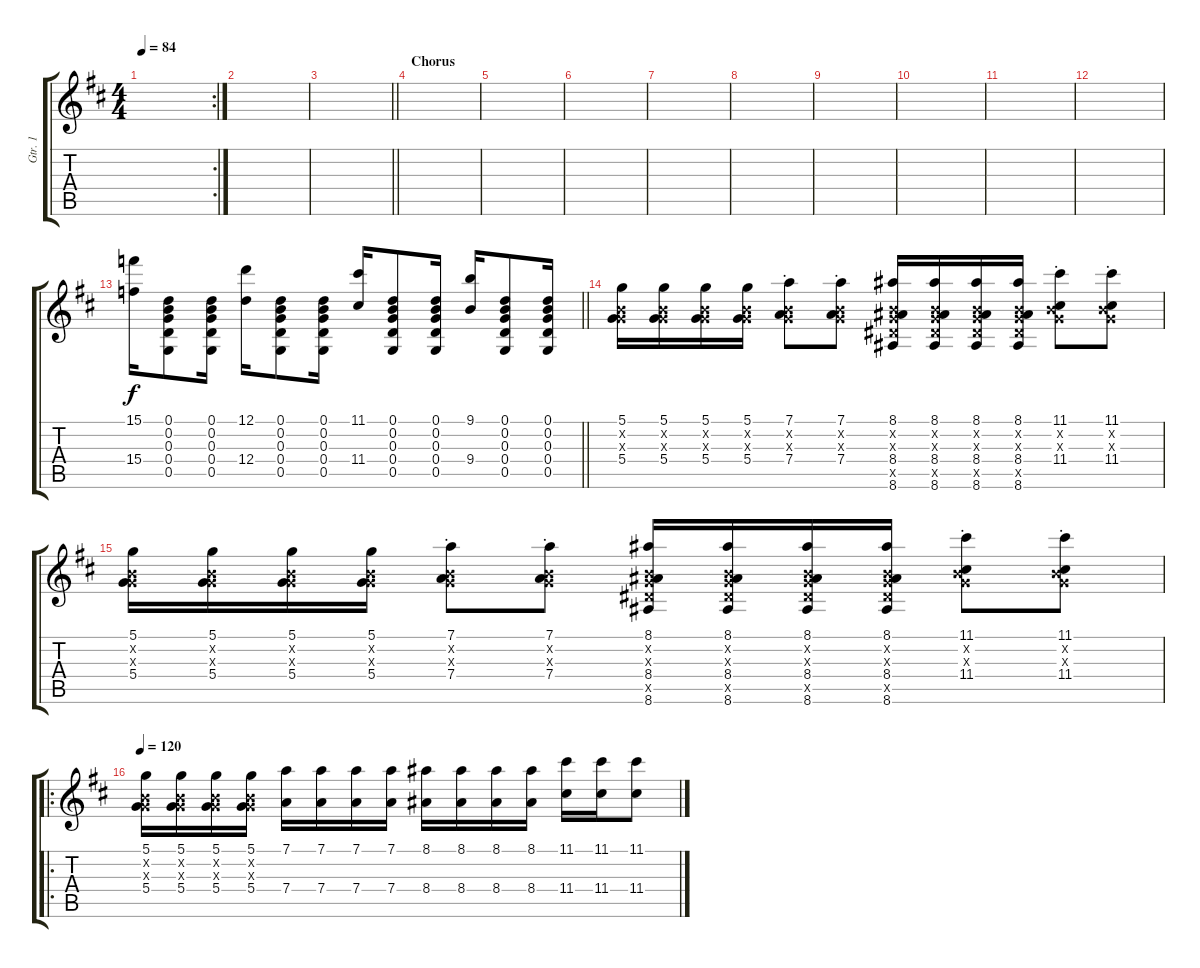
\track ("Gtr. 1" "Gtr. 1") {instrument distortionguitar}
\staff {score tabs}
\tuning (D4 B3 G3 D3 G2 D2) {hide}
\rc 2
\ts (4 4)
\tempo 84
\clef g2
\ks d
|
|
\barLineRight lightlight
|
\section ("" "Chorus")
|
|
|
|
|
|
|
|
|
\barLineRight lightlight
(15.1 15.4).16 (0.1 0.2 0.3 0.4 0.5).8 (0.1 0.2 0.3 0.4 0.5).16 (12.1 12.4).16 (0.1 0.2 0.3 0.4 0.5).8 (0.1 0.2 0.3 0.4 0.5).16 (11.1 11.4).16 (0.1 0.2 0.3 0.4 0.5).8 (0.1 0.2 0.3 0.4 0.5).16 (9.1 9.4).16 (0.1 0.2 0.3 0.4 0.5).8 (0.1 0.2 0.3 0.4 0.5).16 |
(5.1 0.2{x} 0.3{x} 5.4).16 (5.1 0.2{x} 0.3{x} 5.4).16 (5.1 0.2{x} 0.3{x} 5.4).16 (5.1 0.2{x} 0.3{x} 5.4).16 (7.1{st} 0.2{x} 0.3{x} 7.4{st}).8 (7.1{st} 0.2{x} 0.3{x} 7.4{st}).8 (8.1 0.2{x} 0.3{x} 8.4 8.5{x} 8.6).16 (8.1 0.2{x} 0.3{x} 8.4 8.5{x} 8.6).16 (8.1 0.2{x} 0.3{x} 8.4 8.5{x} 8.6).16 (8.1 0.2{x} 0.3{x} 8.4 8.5{x} 8.6).16 (11.1{st} 0.2{x} 0.3{x} 11.4{st}).8 (11.1{st} 0.2{x} 0.3{x} 11.4{st}).8 |
(5.1 0.2{x} 0.3{x} 5.4).16 (5.1 0.2{x} 0.3{x} 5.4).16 (5.1 0.2{x} 0.3{x} 5.4).16 (5.1 0.2{x} 0.3{x} 5.4).16 (7.1{st} 0.2{x} 0.3{x} 7.4{st}).8 (7.1{st} 0.2{x} 0.3{x} 7.4{st}).8 (8.1 0.2{x} 0.3{x} 8.4 8.5{x} 8.6).16 (8.1 0.2{x} 0.3{x} 8.4 8.5{x} 8.6).16 (8.1 0.2{x} 0.3{x} 8.4 8.5{x} 8.6).16 (8.1 0.2{x} 0.3{x} 8.4 8.5{x} 8.6).16 (11.1{st} 0.2{x} 0.3{x} 11.4{st}).8 (11.1{st} 0.2{x} 0.3{x} 11.4{st}).8 |
\ro
\tempo 120
(5.1 0.2{x} 0.3{x} 5.4).16 (5.1 0.2{x} 0.3{x} 5.4).16 (5.1 0.2{x} 0.3{x} 5.4).16 (5.1 0.2{x} 0.3{x} 5.4).16 (7.1 7.4).16 (7.1 7.4).16 (7.1 7.4).16 (7.1 7.4).16 (8.1 8.4).16 (8.1 8.4).16 (8.1 8.4).16 (8.1 8.4).16 (11.1 11.4).16 (11.1 11.4).16 (11.1{sl} 11.4{sl}).8
